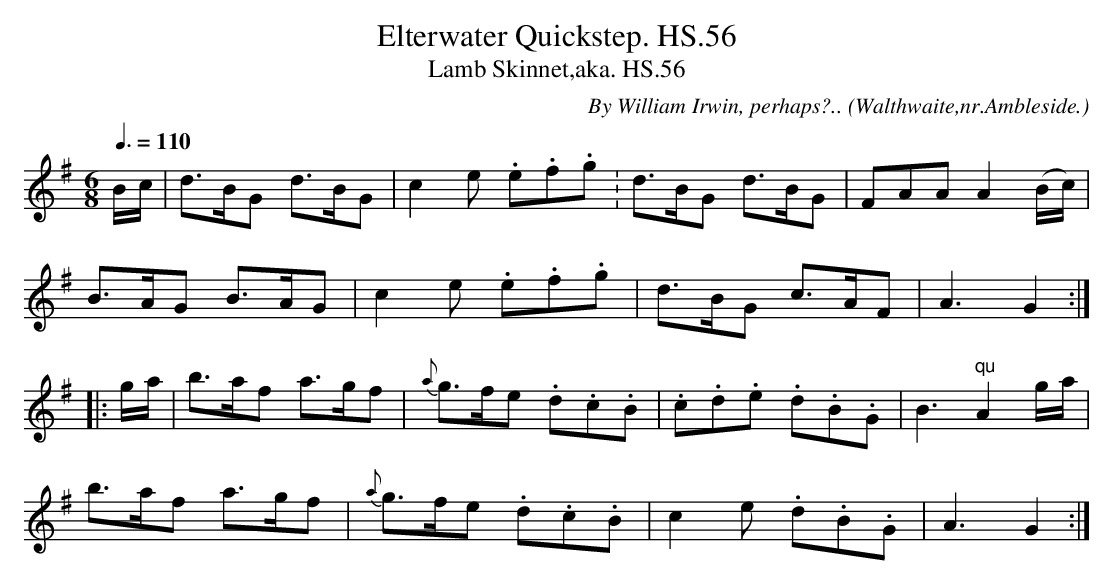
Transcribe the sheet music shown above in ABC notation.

X:1
T:Elterwater Quickstep. HS.56
T:Lamb Skinnet,aka. HS.56
C:By William Irwin, perhaps?..
L:1/8
M:6/8
O:Walthwaite,nr.Ambleside.
Q:3/8=110
K:G
B/c/|d>BG d>BG|c2e .e.f.g.|d>BG d>BG|FAAA2(B/c/)|!
B>AG B>AG|c2e .e.f.g|d>BG c>AF|A3G2:|!
|:g/a/|b>af a>gf|{a}g>fe .d.c.B|.c.d.e .d.B.G|B3"qu"A2g/a/|!
b>af a>gf|{a}g>fe .d.c.B|c2e .d.B.G|A3G2:|
